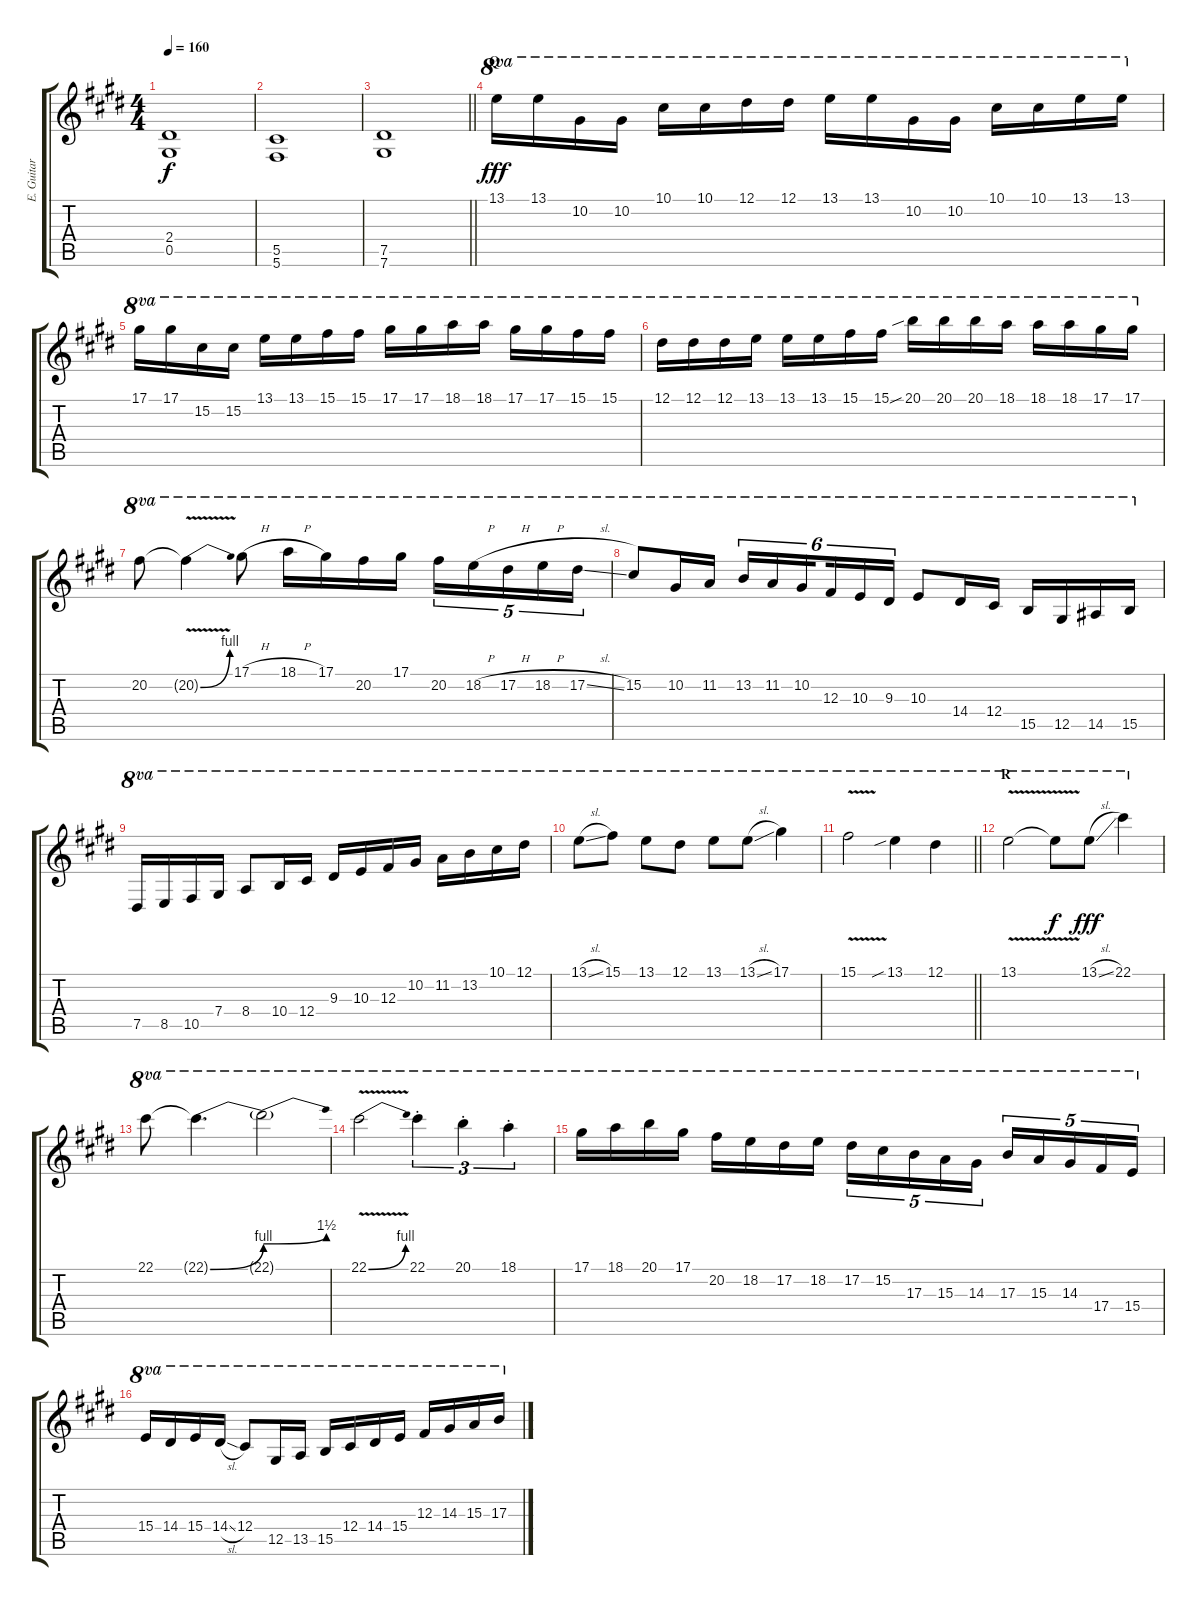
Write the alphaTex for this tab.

\track ("E. Guitar III" "E. Guitar ") {instrument overdrivenguitar}
\staff {score tabs}
\tuning (Eb4 Bb3 Gb3 Db3 Ab2 Db2) {hide}
\ts (4 4)
\tempo 160
\clef g2
\ks e
(2.4 0.5).1{dy f} |
(5.5 5.6).1 |
\barLineRight lightlight
(7.5 7.6).1 |
\section ("" "Q")
13.1.16{ot 8va dy fff} 13.1.16{ot 8va} 10.2.16{ot 8va} 10.2.16{ot 8va} 10.1.16{ot 8va} 10.1.16{ot 8va} 12.1.16{ot 8va} 12.1.16{ot 8va} 13.1.16{ot 8va} 13.1.16{ot 8va} 10.2.16{ot 8va} 10.2.16{ot 8va} 10.1.16{ot 8va} 10.1.16{ot 8va} 13.1.16{ot 8va} 13.1.16{ot 8va} |
17.1.16{ot 8va} 17.1.16{ot 8va} 15.2.16{ot 8va} 15.2.16{ot 8va} 13.1.16{ot 8va} 13.1.16{ot 8va} 15.1.16{ot 8va} 15.1.16{ot 8va} 17.1.16{ot 8va} 17.1.16{ot 8va} 18.1.16{ot 8va} 18.1.16{ot 8va} 17.1.16{ot 8va} 17.1.16{ot 8va} 15.1.16{ot 8va} 15.1.16{ot 8va} |
12.1.16{ot 8va} 12.1.16{ot 8va} 12.1.16{ot 8va} 13.1.16{ot 8va} 13.1.16{ot 8va} 13.1.16{ot 8va} 15.1.16{ot 8va} 15.1.16{ot 8va} 20.1{sib}.16{ot 8va} 20.1.16{ot 8va} 20.1.16{ot 8va} 18.1.16{ot 8va} 18.1.16{ot 8va} 18.1.16{ot 8va} 17.1.16{ot 8va} 17.1.16{ot 8va} |
20.2.8{ot 8va} 20.2{be (bend 0 0 60 4) v t}.4{ot 8va} 17.1{h}.8{ot 8va} 18.1{h}.16{ot 8va} 17.1.16{ot 8va} 20.2.16{ot 8va} 17.1.16{ot 8va} 20.2.16{tu (5 4) ot 8va} 18.2{h}.16{tu (5 4) ot 8va} 17.2{h}.16{tu (5 4) ot 8va} 18.2{h}.16{tu (5 4) ot 8va} 17.2{sl}.16{tu (5 4) ot 8va} |
15.2.8{ot 8va} 10.2.16{ot 8va} 11.2.16{ot 8va} 13.2.16{tu (6 4) ot 8va} 11.2.16{tu (6 4) ot 8va} 10.2.16{tu (6 4) ot 8va beam splitsecondary} 12.3.16{tu (6 4) ot 8va} 10.3.16{tu (6 4) ot 8va} 9.3.16{tu (6 4) ot 8va} 10.3.8{ot 8va} 14.4.16{ot 8va} 12.4.16{ot 8va} 15.5.16{ot 8va} 12.5.16{ot 8va} 14.5.16{ot 8va} 15.5.16{ot 8va} |
7.5.16{ot 8va} 8.5.16{ot 8va} 10.5.16{ot 8va} 7.4.16{ot 8va} 8.4.8{ot 8va} 10.4.16{ot 8va} 12.4.16{ot 8va} 9.3.16{ot 8va} 10.3.16{ot 8va} 12.3.16{ot 8va} 10.2.16{ot 8va} 11.2.16{ot 8va} 13.2.16{ot 8va} 10.1.16{ot 8va} 12.1.16{ot 8va} |
13.1{sl}.8{ot 8va} 15.1.8{ot 8va} 13.1.8{ot 8va} 12.1.8{ot 8va} 13.1.8{ot 8va} 13.1{sl}.8{ot 8va} 17.1.4{ot 8va} |
\barLineRight lightlight
15.1{v}.2{ot 8va} 13.1{sib}.4{ot 8va} 12.1.4{ot 8va} |
\section ("" "R")
13.1{v}.2{ot 8va} 13.1{t}.8{ot 8va dy f} 13.1{sl}.8{ot 8va dy fff} 22.1.4{ot 8va} |
22.1.8{ot 8va} 22.1{be (bend 0 0 60 4) t}.4{d ot 8va} 22.1{be (bend 0 4 60 6) t}.2{ot 8va} |
22.1{be (bend 0 0 60 4) v}.2{ot 8va} 22.1{st}.4{tu (3 2) ot 8va} 20.1{st}.4{tu (3 2) ot 8va} 18.1{st}.4{tu (3 2) ot 8va} |
17.1.16{ot 8va} 18.1.16{ot 8va} 20.1.16{ot 8va} 17.1.16{ot 8va} 20.2.16{ot 8va} 18.2.16{ot 8va} 17.2.16{ot 8va} 18.2.16{ot 8va} 17.2.16{tu (5 4) ot 8va} 15.2.16{tu (5 4) ot 8va} 17.3.16{tu (5 4) ot 8va} 15.3.16{tu (5 4) ot 8va} 14.3.16{tu (5 4) ot 8va} 17.3.16{tu (5 4) ot 8va} 15.3.16{tu (5 4) ot 8va} 14.3.16{tu (5 4) ot 8va} 17.4.16{tu (5 4) ot 8va} 15.4.16{tu (5 4) ot 8va} |
15.4.16{ot 8va} 14.4.16{ot 8va} 15.4.16{ot 8va} 14.4{sl}.16{ot 8va} 12.4.8{ot 8va} 12.5.16{ot 8va} 13.5.16{ot 8va} 15.5.16{ot 8va} 12.4.16{ot 8va} 14.4.16{ot 8va} 15.4.16{ot 8va} 12.3.16{ot 8va} 14.3.16{ot 8va} 15.3.16{ot 8va} 17.3.16{ot 8va}
